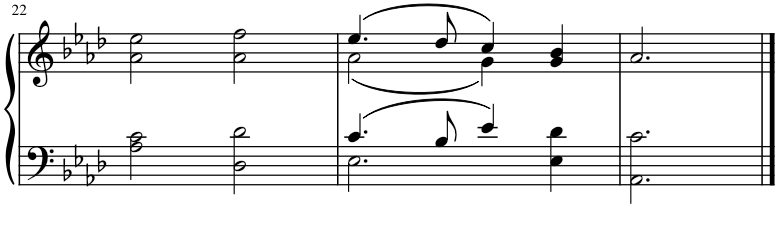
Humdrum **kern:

**kern	**kern
*part1	*part1
*staff2	*staff1
*I"Piano	*
*I'Pno.	*
!!LO:PB:g=z
*clefF4	*clefG2
*k[b-e-a-d-]	*k[b-e-a-d-]
*M4/4	*M4/4
=22	=22
2A-\ 2c\	2a-\ 2ee-\
2D-\ 2d-\	2a-\ 2ff\
=23	=23
*^	*^
4.c/	2.E-\	(4.ee-/	(2a-\
8B-/	.	8dd-/	.
4e-/	.	4cc/)	4g\)
4ryy	4E-\ 4d-\	4g/ 4b-/	4ryy
*v	*v	*	*
*	*v	*v
=24	=24
2.AA-\ 2.c\	2.a-/
==	==
*-	*-
